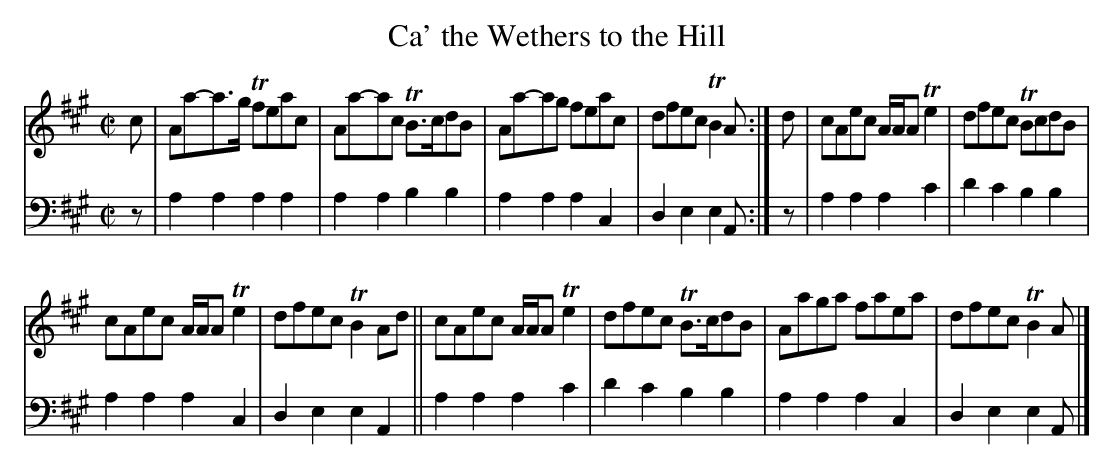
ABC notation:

X:1
T: Ca' the Wethers to the Hill
M: C|
L: 1/8
K: A
V: 1 staves=2
c |\
Aa-a>g Tfeac | Aa-ac TB>cdB | Aa-ag feac | dfec TB2A :| d | cAec A/A/A Te2 | dfec TBcdB |
cAec A/A/A Te2 | dfec TB2Ad || cAec A/A/A Te2 | dfec TB>cdB | Aaga faea | dfec TB2A |]
V: 2 clef=bass middle=d
z |\
a2a2 a2a2 | a2a2 b2b2 | a2a2 a2c2 | d2e2 e2A :| z | a2a2 a2c'2 | d'2c'2 b2b2 |
a2a2 a2c2 | d2e2 e2A2 || a2a2 a2c'2 | d'2c'2 b2b2 | a2a2 a2c2 | d2e2 e2A |]
